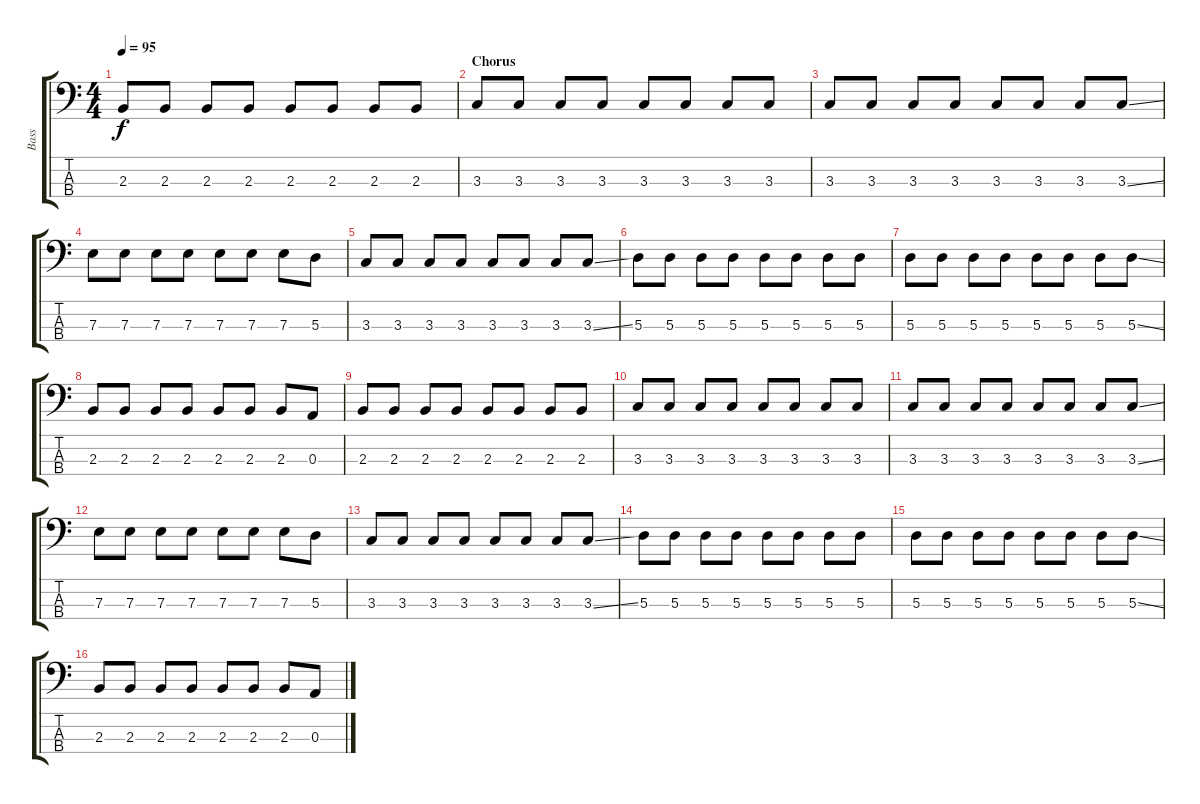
\track ("Bass" "Bass") {instrument electricbasspick}
\staff {score tabs}
\tuning (G2 D2 A1 E1) {hide}
\ts (4 4)
\tempo 95
\clef f4
\ks c
2.3.8{dy f} 2.3.8 2.3.8 2.3.8 2.3.8 2.3.8 2.3.8 2.3.8 |
\section ("" "Chorus")
3.3.8 3.3.8 3.3.8 3.3.8 3.3.8 3.3.8 3.3.8 3.3.8 |
3.3.8 3.3.8 3.3.8 3.3.8 3.3.8 3.3.8 3.3.8 3.3{ss}.8 |
7.3.8 7.3.8 7.3.8 7.3.8 7.3.8 7.3.8 7.3.8 5.3.8 |
3.3.8 3.3.8 3.3.8 3.3.8 3.3.8 3.3.8 3.3.8 3.3{ss}.8 |
5.3.8 5.3.8 5.3.8 5.3.8 5.3.8 5.3.8 5.3.8 5.3.8 |
5.3.8 5.3.8 5.3.8 5.3.8 5.3.8 5.3.8 5.3.8 5.3{ss}.8 |
2.3.8 2.3.8 2.3.8 2.3.8 2.3.8 2.3.8 2.3.8 0.3.8 |
2.3.8 2.3.8 2.3.8 2.3.8 2.3.8 2.3.8 2.3.8 2.3.8 |
3.3.8 3.3.8 3.3.8 3.3.8 3.3.8 3.3.8 3.3.8 3.3.8 |
3.3.8 3.3.8 3.3.8 3.3.8 3.3.8 3.3.8 3.3.8 3.3{ss}.8 |
7.3.8 7.3.8 7.3.8 7.3.8 7.3.8 7.3.8 7.3.8 5.3.8 |
3.3.8 3.3.8 3.3.8 3.3.8 3.3.8 3.3.8 3.3.8 3.3{ss}.8 |
5.3.8 5.3.8 5.3.8 5.3.8 5.3.8 5.3.8 5.3.8 5.3.8 |
5.3.8 5.3.8 5.3.8 5.3.8 5.3.8 5.3.8 5.3.8 5.3{ss}.8 |
2.3.8 2.3.8 2.3.8 2.3.8 2.3.8 2.3.8 2.3.8 0.3.8
